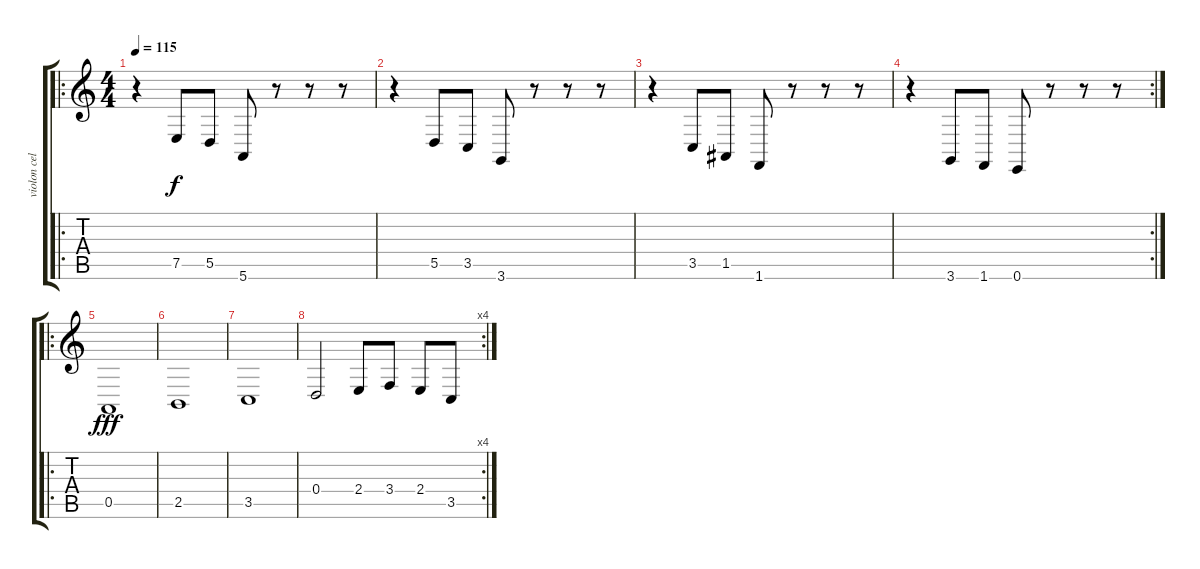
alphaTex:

\track ("violon celle" "violon cel") {instrument cello}
\staff {score tabs}
\tuning (E4 B3 G3 D3 A2 E2) {hide}
\ro
\ts (4 4)
\tempo 115
\clef g2
\ks c
r.4{dy fff} 7.5.8{dy f} 5.5.8 5.6.8 r.8 r.8 r.8 |
r.4 5.5.8 3.5.8 3.6.8 r.8 r.8 r.8 |
r.4 3.5.8 1.5.8 1.6.8 r.8 r.8 r.8 |
\rc 2
r.4 3.6.8 1.6.8 0.6.8 r.8 r.8 r.8 |
\ro
0.5.1{dy fff} |
2.5.1 |
3.5.1 |
\rc 4
0.4.2 2.4.8 3.4.8 2.4.8 3.5.8
